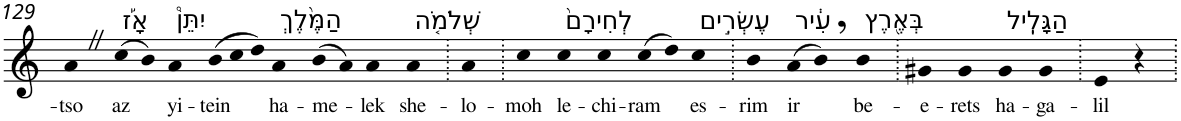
**kern	**text
*part1	*part1
*staff1	*staff1
*I"Piano	*
*I'Pno	*
!!LO:PB:g=z
*clefG2	*
*k[]	*
=129	=129
!	!LO:LY:b
4aZ	-tso
!LO:TX:a:t=אָ֡ז	!
!	!LO:LY:b
(>8cc	az
8b)	.
!LO:TX:a:t=יִתֵּן֩	!
!	!LO:LY:b
4a	yi-
*Xtuplet	*
!	!LO:LY:b
(>12b	-tein
12cc	.
12dd)	.
!LO:TX:a:t=הַמֶּ֨לֶךְ	!
!	!LO:LY:b
4a	ha-
!	!LO:LY:b
(>8b	-me-
8a)	.
!	!LO:LY:b
4a	-lek
!LO:TX:a:t=שְׁלֹמֹ֤ה	!
!	!LO:LY:b
4a	she-
=130.	=130.
!	!LO:LY:b
4a	-lo-
=131.	=131.
!	!LO:LY:b
4cc	-moh
!LO:TX:a:t=לְחִירָם֙	!
!	!LO:LY:b
4cc	le-
!	!LO:LY:b
4cc	-chi-
!	!LO:LY:b
(>8cc	-ram
8dd)	.
!LO:TX:a:t=עֶשְׂרִ֣ים	!
!	!LO:LY:b
4cc	es-
=132.	=132.
!	!LO:LY:b
4b	-rim
!LO:TX:a:t=עִ֔יר	!
!	!LO:LY:b
(>8a	ir
8b,)	.
!LO:TX:a:t=בְּאֶ֖רֶץ	!
!	!LO:LY:b
4b	be-
=133.	=133.
!	!LO:LY:b
4g#X	-e-
!	!LO:LY:b
4g#	-rets
!LO:TX:a:t=הַגָּלִֽיל	!
!	!LO:LY:b
4g#	ha-
!	!LO:LY:b
4g#	-ga-
=134.	=134.
!	!LO:LY:b
4e	-lil
4r	.
=.	=.
*-	*-
